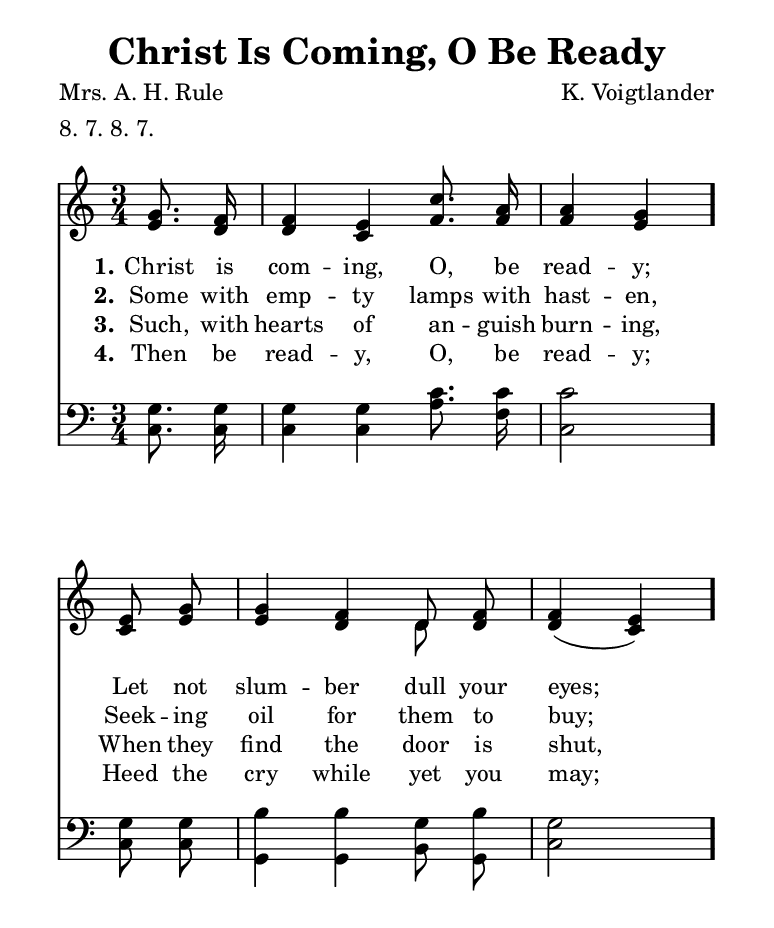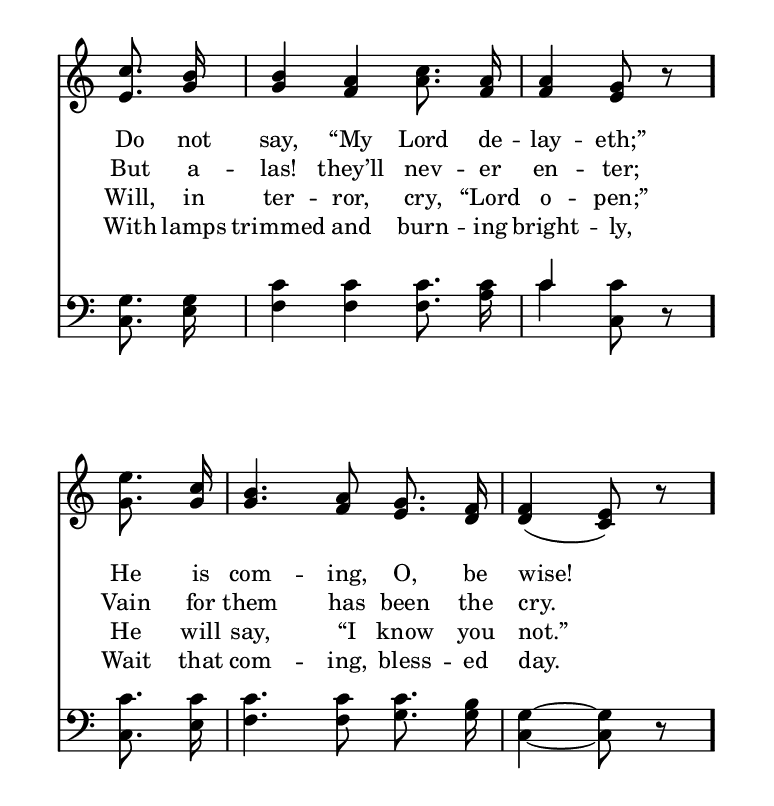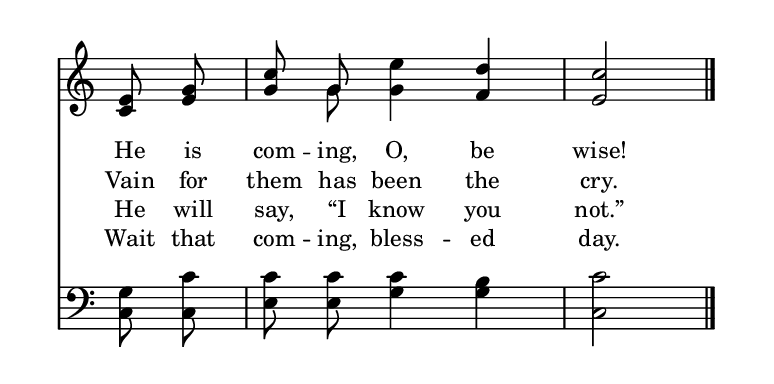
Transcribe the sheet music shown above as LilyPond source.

\include "common/global.ily"
\paper {
  \include "common/paper.ily"
  ragged-bottom = ##t
  ragged-last-bottom = ##t
  systems-per-page = #(cond (is-eogsized 3) (#t #f))
  system-system-spacing.padding = 11
}

\header{
  %gospel
  hymnnumber = "70"
  title = "Christ Is Coming, O Be Ready"
  tunename = "Laßt mich gehen"
  meter = "8. 7. 8. 7."
  poet = "Mrs. A. H. Rule"
  composer = "K. Voigtlander"
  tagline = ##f
}

% for fermata in MIDI
ta = { \tempo 4=70 }
tb = { \tempo 4=35 }

patternAA = { c8. c16 | c4 c4 c8. c16 | c4 c4 }
patternAB = { c8. c16 | c4 c4 c8. c16 | c2 }
patternAC = { c8. c16 | c4 c4 c8. c16 | c4 c8 c8 }
patternAD = { c8. c16 | c4. c8 c8. c16 | c4 c8 c8 }

patternBA = { c8 c8 | c4 c4 c8 c8 | c4 c4 }
patternBB = { c8 c8 | c4 c4 c8 c8 | c2 }

patternCA = { c8 c8 | c8 c8 c4 c4 | c2 }

global = {
  \include "common/overrides.ily"
  \override Staff.TimeSignature.style = #'numbered
  \time 3/4
  \override Score.MetronomeMark.transparent = ##t % hide all fermata changes too
  \ta
  \key c \major
  \partial 4
  \autoBeamOff
}

notesSoprano = {
\global
\relative c'' {

  \changePitch \patternAA { g f | f e c' a | a g }
  \changePitch \patternBA { e g | g f d f | f( e) }
  \changePitch \patternAC { c' b | b a c a | a g r }
  \changePitch \patternAD { e' c | b a g f | f( e) r }
  \changePitch \patternCA { e g | c g e' d | c }

  \bar "|."

}
}

notesAlto = {
\global
\relative e' {

  \changePitch \patternAA { e d | d c f f | f e }
  \changePitch \patternBA { c e | e d d d | d( c) }
  \changePitch \patternAC { e g | g f a f | f e r }
  \changePitch \patternAD { g g | g f e d | d( c) r }
  \changePitch \patternCA { c e | g g g f | e }

}
}

notesTenor = {
\global
\relative a {

  \changePitch \patternAB { g g | g g c c | c }
  \changePitch \patternBB { g g | b b g b | g }
  \changePitch \patternAC { g g | c c c c | c c r }
  \changePitch \patternAD { c c | c c c b | g ~ g r }
  \changePitch \patternCA { g c | c c c b | c }

}
}

notesBass = {
\global
\relative f {

  \changePitch \patternAB { c c | c c a' f | c }
  \changePitch \patternBB { c c | g g b g | c }
  \changePitch \patternAC { c e | f f f a | c c, r }
  \changePitch \patternAD { c e | f f g g | c, ~ c r }
  \changePitch \patternCA { c c | e e g g | c, }

}
}

wordsA = \lyricmode {
\set stanza = "1."

Christ is com -- ing, O, be read -- y; \bar "."
Let not slum -- ber dull your eyes; \bar "."
Do not say, “My Lord de -- lay -- eth;” \bar "."
He is com -- ing, O, be wise! \bar "."
He is com -- ing, O, be wise! \bar "."

}

wordsB = \lyricmode {
\set stanza = "2."

Some with emp -- ty lamps with hast -- en,
Seek -- ing oil for them to buy;
But a -- las! they’ll nev -- er en -- ter;
Vain for them has been the cry.
Vain for them has been the cry.

}

wordsC = \lyricmode {
\set stanza = "3."

Such, with hearts of an -- guish burn -- ing,
When they find the door is shut,
Will, in ter -- ror, cry, “Lord o -- pen;”
He will say, “I know you not.”
He will say, “I know you not.”

}

wordsD = \lyricmode {
\set stanza = "4."

Then be read -- y, O, be read -- y;
Heed the cry while yet you may;
With lamps trimmed and burn -- ing bright -- ly,
Wait that com -- ing, bless -- ed day.
Wait that com -- ing, bless -- ed day.

}

\score {
  \context ChoirStaff <<
    \context Staff = upper <<
      \set Staff.autoBeaming = ##f
      \set ChoirStaff.systemStartDelimiter = #'SystemStartBar
      \set ChoirStaff.printPartCombineTexts = ##f
      \partcombine #'(2 . 9) \notesSoprano \notesAlto
      \context NullVoice = sopranos { \voiceOne << \notesSoprano >> }
      \context NullVoice = altos { \voiceTwo << \notesAlto >> }
      \context Lyrics = one   \lyricsto sopranos \wordsA
      \context Lyrics = two   \lyricsto sopranos \wordsB
      \context Lyrics = three \lyricsto sopranos \wordsC
      \context Lyrics = four  \lyricsto sopranos \wordsD
    >>
    \context Staff = men <<
      \set Staff.autoBeaming = ##f
      \clef bass
      \set ChoirStaff.printPartCombineTexts = ##f
      \partcombine #'(2 . 9) \notesTenor \notesBass
      \context NullVoice = tenors { \voiceOne << \notesTenor >> }
      \context NullVoice = basses { \voiceTwo << \notesBass >> }
    >>
  >>
  \layout {
    \include "common/layout.ily"
  }
  \midi{
    \include "common/midi.ily"
  }
}

\version "2.19.49"  % necessary for upgrading to future LilyPond versions.

% vi:set et ts=2 sw=2 ai nocindent syntax=lilypond:
